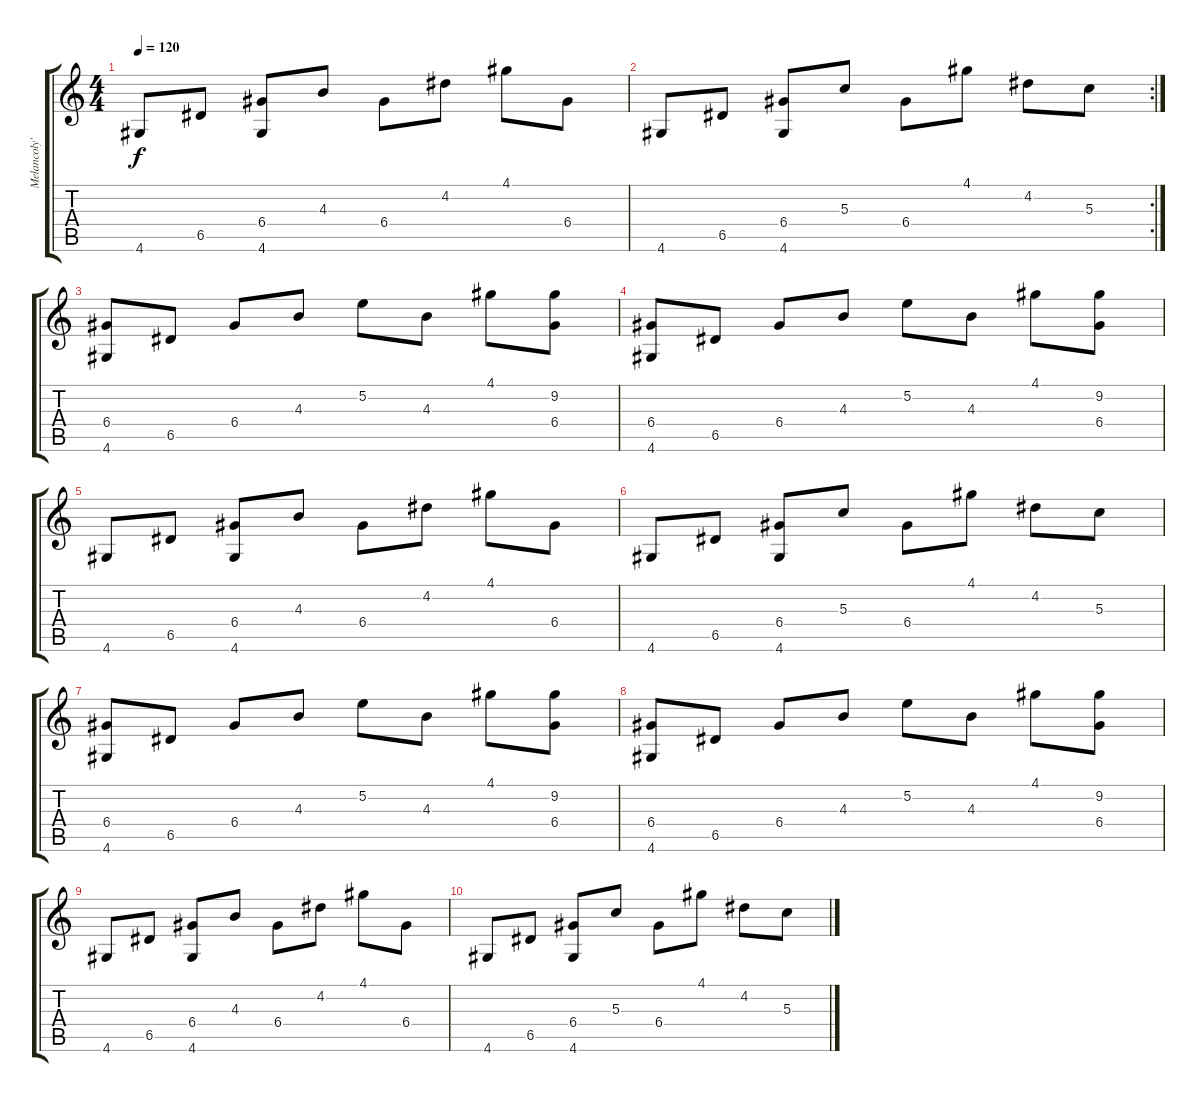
\track ("Melancoly's Arpeggios" "Melancoly'") {instrument acousticguitarsteel}
\staff {score tabs}
\tuning (E4 B3 G3 D3 A2 E2) {hide}
\ts (4 4)
\tempo 120
\clef g2
\ks c
4.6.8{dy f} 6.5.8 (6.4 4.6).8 4.3.8 6.4.8 4.2.8 4.1.8 6.4.8 |
\rc 2
4.6.8 6.5.8 (6.4 4.6).8 5.3.8 6.4.8 4.1.8 4.2.8 5.3.8 |
(6.4 4.6).8 6.5.8 6.4.8 4.3.8 5.2.8 4.3.8 4.1.8 (9.2 6.4).8 |
(6.4 4.6).8 6.5.8 6.4.8 4.3.8 5.2.8 4.3.8 4.1.8 (9.2 6.4).8 |
4.6.8 6.5.8 (6.4 4.6).8 4.3.8 6.4.8 4.2.8 4.1.8 6.4.8 |
4.6.8 6.5.8 (6.4 4.6).8 5.3.8 6.4.8 4.1.8 4.2.8 5.3.8 |
(6.4 4.6).8 6.5.8 6.4.8 4.3.8 5.2.8 4.3.8 4.1.8 (9.2 6.4).8 |
(6.4 4.6).8 6.5.8 6.4.8 4.3.8 5.2.8 4.3.8 4.1.8 (9.2 6.4).8 |
4.6.8 6.5.8 (6.4 4.6).8 4.3.8 6.4.8 4.2.8 4.1.8 6.4.8 |
4.6.8 6.5.8 (6.4 4.6).8 5.3.8 6.4.8 4.1.8 4.2.8 5.3.8
